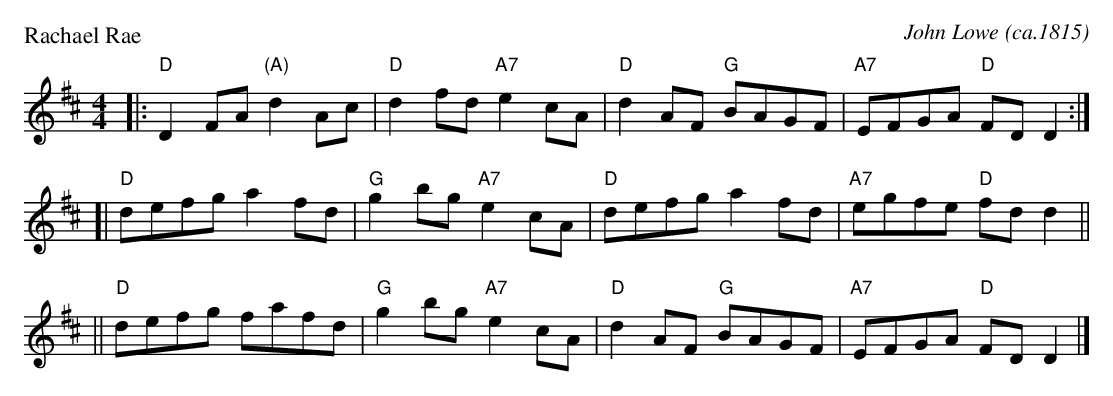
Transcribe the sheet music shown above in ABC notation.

X:1
P: Rachael Rae
C:John Lowe (ca.1815)
M:4/4
L:1/8
K:D
|:"D"D2FA "(A)"d2Ac | "D"d2fd "A7"e2cA | "D"d2AF  "G"BAGF | "A7"EFGA "D"FDD2 :|
[|"D"defg      a2fd | "G"g2bg "A7"e2cA | "D"defg     a2fd | "A7"egfe "D"fdd2 ||
||"D"defg      fafd | "G"g2bg "A7"e2cA | "D"d2AF  "G"BAGF | "A7"EFGA "D"FDD2 |]
